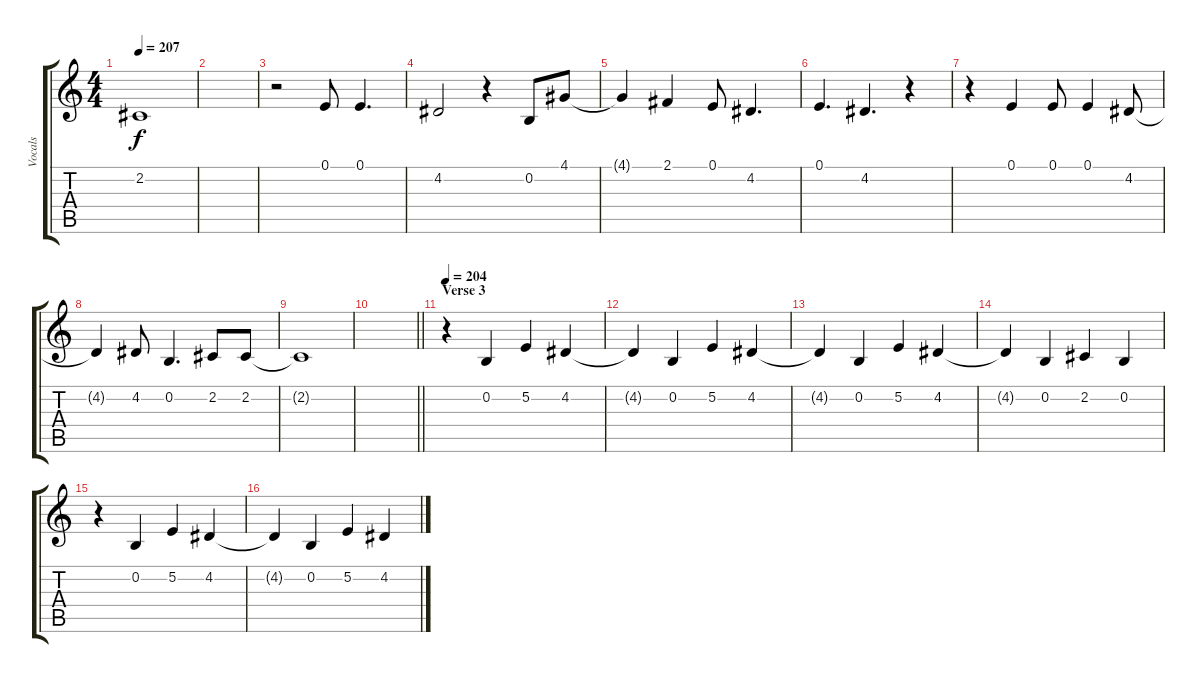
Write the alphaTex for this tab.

\track ("Vocals" "Vocals") {instrument altosax}
\staff {score tabs}
\tuning (E4 B3 G3 D3 A2 E2) {hide}
\ts (4 4)
\tempo 207
\clef g2
\ks c
2.2{t}.1{dy f} |
|
r.2 0.1.8 0.1.4{d} |
4.2.2 r.4 0.2.8 4.1.8 |
4.1{t}.4 2.1.4 0.1.8 4.2.4{d} |
0.1.4{d} 4.2.4{d} r.4 |
r.4 0.1.4 0.1.8 0.1.4 4.2.8 |
4.2{t}.4 4.2.8 0.2.4{d} 2.2.8 2.2.8 |
2.2{t}.1 |
\barLineRight lightlight
|
\section ("" "Verse 3")
\tempo 204
r.4 0.2.4 5.2.4 4.2.4 |
4.2{t}.4 0.2.4 5.2.4 4.2.4 |
4.2{t}.4 0.2.4 5.2.4 4.2.4 |
4.2{t}.4 0.2.4 2.2.4 0.2.4 |
r.4 0.2.4 5.2.4 4.2.4 |
4.2{t}.4 0.2.4 5.2.4 4.2.4
